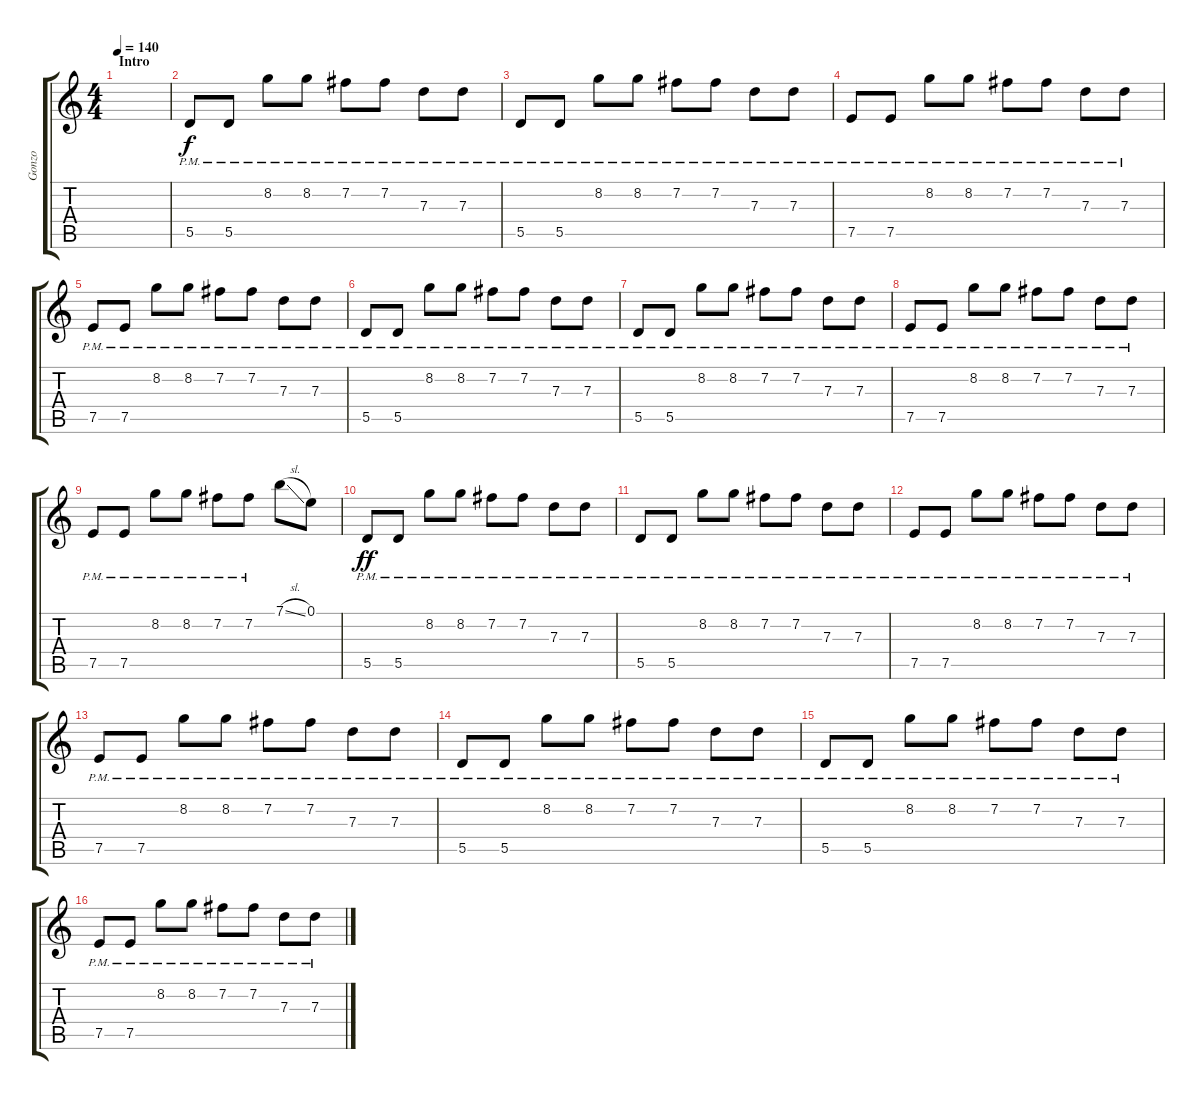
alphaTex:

\track ("Gonzo" "Gonzo") {instrument overdrivenguitar}
\staff {score tabs}
\tuning (E4 B3 G3 D3 A2 E2) {hide}
\ts (4 4)
\section ("" "Intro")
\tempo 140
\clef g2
\ks c
|
5.5{pm}.8 5.5{pm}.8 8.2{pm}.8 8.2{pm}.8 7.2{pm}.8 7.2{pm}.8 7.3{pm}.8 7.3{pm}.8 |
5.5{pm}.8 5.5{pm}.8 8.2{pm}.8 8.2{pm}.8 7.2{pm}.8 7.2{pm}.8 7.3{pm}.8 7.3{pm}.8 |
7.5{pm}.8 7.5{pm}.8 8.2{pm}.8 8.2{pm}.8 7.2{pm}.8 7.2{pm}.8 7.3{pm}.8 7.3{pm}.8 |
7.5{pm}.8 7.5{pm}.8 8.2{pm}.8 8.2{pm}.8 7.2{pm}.8 7.2{pm}.8 7.3{pm}.8 7.3{pm}.8 |
5.5{pm}.8 5.5{pm}.8 8.2{pm}.8 8.2{pm}.8 7.2{pm}.8 7.2{pm}.8 7.3{pm}.8 7.3{pm}.8 |
5.5{pm}.8 5.5{pm}.8 8.2{pm}.8 8.2{pm}.8 7.2{pm}.8 7.2{pm}.8 7.3{pm}.8 7.3{pm}.8 |
7.5{pm}.8 7.5{pm}.8 8.2{pm}.8 8.2{pm}.8 7.2{pm}.8 7.2{pm}.8 7.3{pm}.8 7.3{pm}.8 |
7.5{pm}.8 7.5{pm}.8 8.2{pm}.8 8.2{pm}.8 7.2{pm}.8 7.2{pm}.8 7.1{sl}.8{dy f} 0.1.8 |
5.5{pm}.8{dy ff} 5.5{pm}.8 8.2{pm}.8 8.2{pm}.8 7.2{pm}.8 7.2{pm}.8 7.3{pm}.8 7.3{pm}.8 |
5.5{pm}.8 5.5{pm}.8 8.2{pm}.8 8.2{pm}.8 7.2{pm}.8 7.2{pm}.8 7.3{pm}.8 7.3{pm}.8 |
7.5{pm}.8 7.5{pm}.8 8.2{pm}.8 8.2{pm}.8 7.2{pm}.8 7.2{pm}.8 7.3{pm}.8 7.3{pm}.8 |
7.5{pm}.8 7.5{pm}.8 8.2{pm}.8 8.2{pm}.8 7.2{pm}.8 7.2{pm}.8 7.3{pm}.8 7.3{pm}.8 |
5.5{pm}.8 5.5{pm}.8 8.2{pm}.8 8.2{pm}.8 7.2{pm}.8 7.2{pm}.8 7.3{pm}.8 7.3{pm}.8 |
5.5{pm}.8 5.5{pm}.8 8.2{pm}.8 8.2{pm}.8 7.2{pm}.8 7.2{pm}.8 7.3{pm}.8 7.3{pm}.8 |
7.5{pm}.8 7.5{pm}.8 8.2{pm}.8 8.2{pm}.8 7.2{pm}.8 7.2{pm}.8 7.3{pm}.8 7.3{pm}.8
